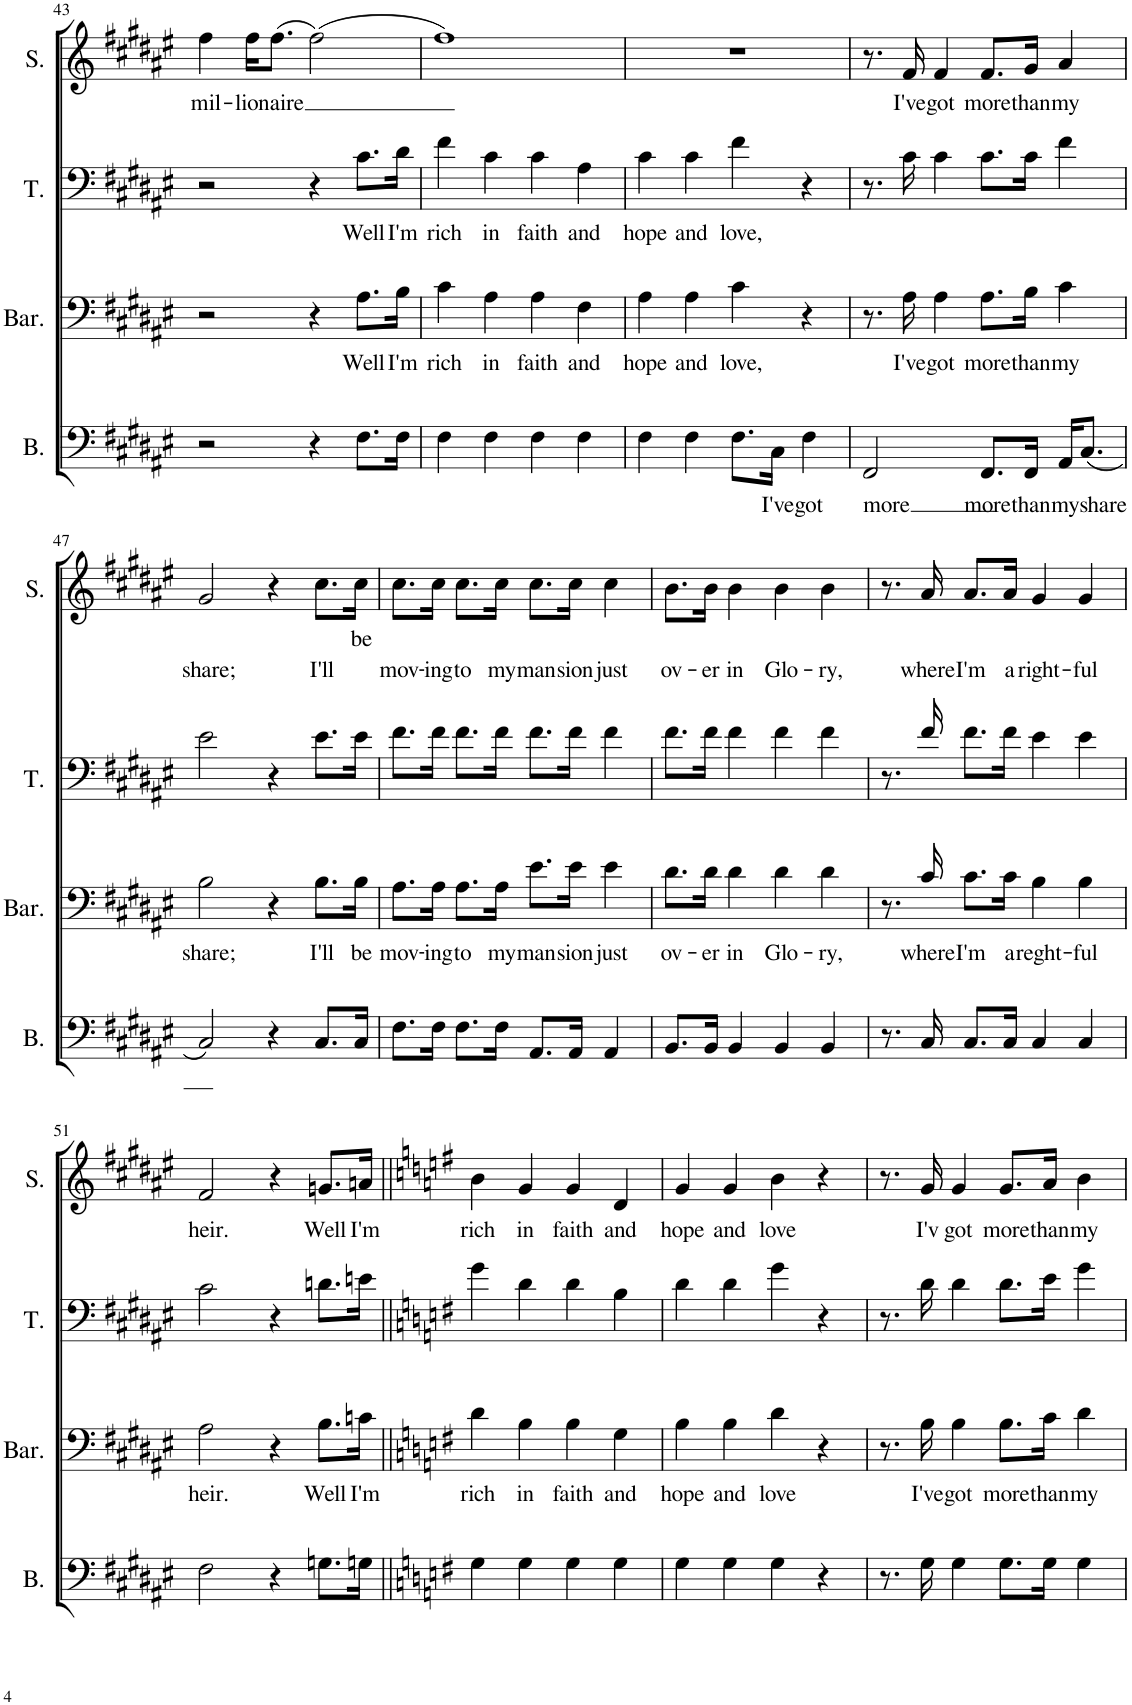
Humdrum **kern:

**kern	**text	**kern	**text	**kern	**text	**kern	**text
*part4	*part4	*part3	*part3	*part2	*part2	*part1	*part1
*staff4	*staff4	*staff3	*staff3	*staff2	*staff2	*staff1	*staff1
*I"Bass	*	*I"Baritone	*	*I"Tenor	*	*I"Soprano	*
*I'B.	*	*I'Bar.	*	*I'T.	*	*I'S.	*
!!LO:PB:g=z
*clefF4	*	*clefF4	*	*clefF4	*	*clefG2	*
*k[f#c#g#d#a#e#]	*	*k[f#c#g#d#a#e#]	*	*k[f#c#g#d#a#e#]	*	*k[f#c#g#d#a#e#]	*
*M4/4	*	*M4/4	*	*M4/4	*	*M4/4	*
=43	=43	=43	=43	=43	=43	=43	=43
!	!	!	!	!	!	!	!LO:LY:b
2r	.	2r	.	2r	.	4ff#\	mil-
!	!	!	!	!	!	!	!LO:LY:b
.	.	.	.	.	.	16ff#\KL	-lion-
!	!	!	!	!	!	!	!LO:LY:b
.	.	.	.	.	.	(8.ff#\J	-aire
4r	.	4r	.	4r	.	(2ff#\)	.
!	!	!	!LO:LY:b	!	!LO:LY:b	!	!
8.F#\L	.	8.A#\L	Well	8.c#\L	Well	.	.
!	!	!	!LO:LY:b	!	!LO:LY:b	!	!
16F#\Jk	.	16B\Jk	I'm	16d#\Jk	I'm	.	.
=44	=44	=44	=44	=44	=44	=44	=44
!	!	!	!LO:LY:b	!	!LO:LY:b	!	!
4F#\	.	4c#\	rich	4f#\	rich	1ff#)	.
!	!	!	!LO:LY:b	!	!LO:LY:b	!	!
4F#\	.	4A#\	in	4c#\	in	.	.
!	!	!	!LO:LY:b	!	!LO:LY:b	!	!
4F#\	.	4A#\	faith	4c#\	faith	.	.
!	!	!	!LO:LY:b	!	!LO:LY:b	!	!
4F#\	.	4F#\	and	4A#\	and	.	.
=45	=45	=45	=45	=45	=45	=45	=45
!	!	!	!LO:LY:b	!	!LO:LY:b	!	!
4F#\	.	4A#\	hope	4c#\	hope	1r	.
!	!	!	!LO:LY:b	!	!LO:LY:b	!	!
4F#\	.	4A#\	and	4c#\	and	.	.
!	!	!	!LO:LY:b	!	!LO:LY:b	!	!
8.F#\L	.	4c#\	love,	4f#\	love,	.	.
!	!LO:LY:b	!	!	!	!	!	!
16C#\Jk	I've	.	.	.	.	.	.
!	!LO:LY:b	!	!	!	!	!	!
4F#\	got	4r	.	4r	.	.	.
=46	=46	=46	=46	=46	=46	=46	=46
!	!LO:LY:b	!	!	!	!	!	!
2FF#/	more	8.r	.	8.r	.	8.r	.
!	!	!	!LO:LY:b	!	!	!	!LO:LY:b
.	.	16A#\	I've	16c#\	.	16f#/	I've
!	!	!	!LO:LY:b	!	!	!	!LO:LY:b
.	.	4A#\	got	4c#\	.	4f#/	got
!	!LO:LY:b	!	!LO:LY:b	!	!	!	!LO:LY:b
8.FF#/L	more	8.A#\L	more	8.c#\L	.	8.f#/L	more
!	!LO:LY:b	!	!LO:LY:b	!	!	!	!LO:LY:b
16FF#/Jk	than	16B\Jk	than	16c#\Jk	.	16g#/Jk	than
!	!LO:LY:b	!	!LO:LY:b	!	!	!	!LO:LY:b
16AA#/KL	my	4c#\	my	4f#\	.	4a#/	my
!	!LO:LY:b	!	!	!	!	!	!
(8.C#/J	share	.	.	.	.	.	.
!!LO:LB:g=z
=47	=47	=47	=47	=47	=47	=47	=47
!	!	!	!LO:LY:b	!	!	!	!LO:LY:b
2C#/)	.	2B\	share;	2e#\	.	2g#/	share;
4r	.	4r	.	4r	.	4r	.
!	!	!	!LO:LY:b	!	!	!	!LO:LY:b
8.C#/L	.	8.B\L	I'll	8.e#\L	.	8.cc#\L	I'll
!	!	!	!LO:LY:b	!	!	!	!LO:LY:b
16C#/Jk	.	16B\Jk	be	16e#\Jk	.	16cc#\Jk	be
=48	=48	=48	=48	=48	=48	=48	=48
!	!	!	!LO:LY:b	!	!	!	!LO:LY:b
8.F#\L	.	8.A#\L	mov-	8.f#\L	.	8.cc#\L	mov-
!	!	!	!LO:LY:b	!	!	!	!LO:LY:b
16F#\Jk	.	16A#\Jk	-ing	16f#\Jk	.	16cc#\Jk	-ing
!	!	!	!LO:LY:b	!	!	!	!LO:LY:b
8.F#\L	.	8.A#\L	to	8.f#\L	.	8.cc#\L	to
!	!	!	!LO:LY:b	!	!	!	!LO:LY:b
16F#\Jk	.	16A#\Jk	my	16f#\Jk	.	16cc#\Jk	my
!	!	!	!LO:LY:b	!	!	!	!LO:LY:b
8.AA#/L	.	8.e#\L	man-	8.f#\L	.	8.cc#\L	man-
!	!	!	!LO:LY:b	!	!	!	!LO:LY:b
16AA#/Jk	.	16e#\Jk	-sion	16f#\Jk	.	16cc#\Jk	-sion
!	!	!	!LO:LY:b	!	!	!	!LO:LY:b
4AA#/	.	4e#\	just	4f#\	.	4cc#\	just
=49	=49	=49	=49	=49	=49	=49	=49
!	!	!	!LO:LY:b	!	!	!	!LO:LY:b
8.BB/L	.	8.d#\L	ov-	8.f#\L	.	8.b\L	ov-
!	!	!	!LO:LY:b	!	!	!	!LO:LY:b
16BB/Jk	.	16d#\Jk	-er	16f#\Jk	.	16b\Jk	-er
!	!	!	!LO:LY:b	!	!	!	!LO:LY:b
4BB/	.	4d#\	in	4f#\	.	4b\	in
!	!	!	!LO:LY:b	!	!	!	!LO:LY:b
4BB/	.	4d#\	Glo-	4f#\	.	4b\	Glo-
!	!	!	!LO:LY:b	!	!	!	!LO:LY:b
4BB/	.	4d#\	-ry,	4f#\	.	4b\	-ry,
=50	=50	=50	=50	=50	=50	=50	=50
8.r	.	8.r	.	8.r	.	8.r	.
!	!	!	!LO:LY:b	!	!	!	!LO:LY:b
16C#/	.	16c#/	where	16f#/	.	16a#/	where
!	!	!	!LO:LY:b	!	!	!	!LO:LY:b
8.C#/L	.	8.c#\L	I'm	8.f#\L	.	8.a#/L	I'm
!	!	!	!LO:LY:b	!	!	!	!LO:LY:b
16C#/Jk	.	16c#\Jk	a	16f#\Jk	.	16a#/Jk	a
!	!	!	!LO:LY:b	!	!	!	!LO:LY:b
4C#/	.	4B\	reght-	4e#\	.	4g#/	right-
!	!	!	!LO:LY:b	!	!	!	!LO:LY:b
4C#/	.	4B\	-ful	4e#\	.	4g#/	-ful
!!LO:LB:g=z
=51	=51	=51	=51	=51	=51	=51	=51
!	!	!	!LO:LY:b	!	!	!	!LO:LY:b
2F#\	.	2A#\	heir.	2c#\	.	2f#/	heir.
4r	.	4r	.	4r	.	4r	.
!	!	!	!LO:LY:b	!	!	!	!LO:LY:b
8.Gn\L	.	8.B\L	Well	8.dn\L	.	8.gn/L	Well
!	!	!	!LO:LY:b	!	!	!	!LO:LY:b
16Gn\Jk	.	16cn\Jk	I'm	16en\Jk	.	16an/Jk	I'm
=52||	=52||	=52||	=52||	=52||	=52||	=52||	=52||
*k[f#]	*	*k[f#]	*	*k[f#]	*	*k[f#]	*
!	!	!	!LO:LY:b	!	!	!	!LO:LY:b
4G\	.	4d\	rich	4g\	.	4b\	rich
!	!	!	!LO:LY:b	!	!	!	!LO:LY:b
4G\	.	4B\	in	4d\	.	4g/	in
!	!	!	!LO:LY:b	!	!	!	!LO:LY:b
4G\	.	4B\	faith	4d\	.	4g/	faith
!	!	!	!LO:LY:b	!	!	!	!LO:LY:b
4G\	.	4G\	and	4B\	.	4d/	and
=53	=53	=53	=53	=53	=53	=53	=53
!	!	!	!LO:LY:b	!	!	!	!LO:LY:b
4G\	.	4B\	hope	4d\	.	4g/	hope
!	!	!	!LO:LY:b	!	!	!	!LO:LY:b
4G\	.	4B\	and	4d\	.	4g/	and
!	!	!	!LO:LY:b	!	!	!	!LO:LY:b
4G\	.	4d\	love	4g\	.	4b\	love
4r	.	4r	.	4r	.	4r	.
=54	=54	=54	=54	=54	=54	=54	=54
8.r	.	8.r	.	8.r	.	8.r	.
!	!	!	!LO:LY:b	!	!	!	!LO:LY:b
16G\	.	16B\	I've	16d\	.	16g/	I'v
!	!	!	!LO:LY:b	!	!	!	!LO:LY:b
4G\	.	4B\	got	4d\	.	4g/	got
!	!	!	!LO:LY:b	!	!	!	!LO:LY:b
8.G\L	.	8.B\L	more	8.d\L	.	8.g/L	more
!	!	!	!LO:LY:b	!	!	!	!LO:LY:b
16G\Jk	.	16c\Jk	than	16e\Jk	.	16a/Jk	than
!	!	!	!LO:LY:b	!	!	!	!LO:LY:b
4G\	.	4d\	my	4g\	.	4b\	my
=	=	=	=	=	=	=	=
*-	*-	*-	*-	*-	*-	*-	*-
